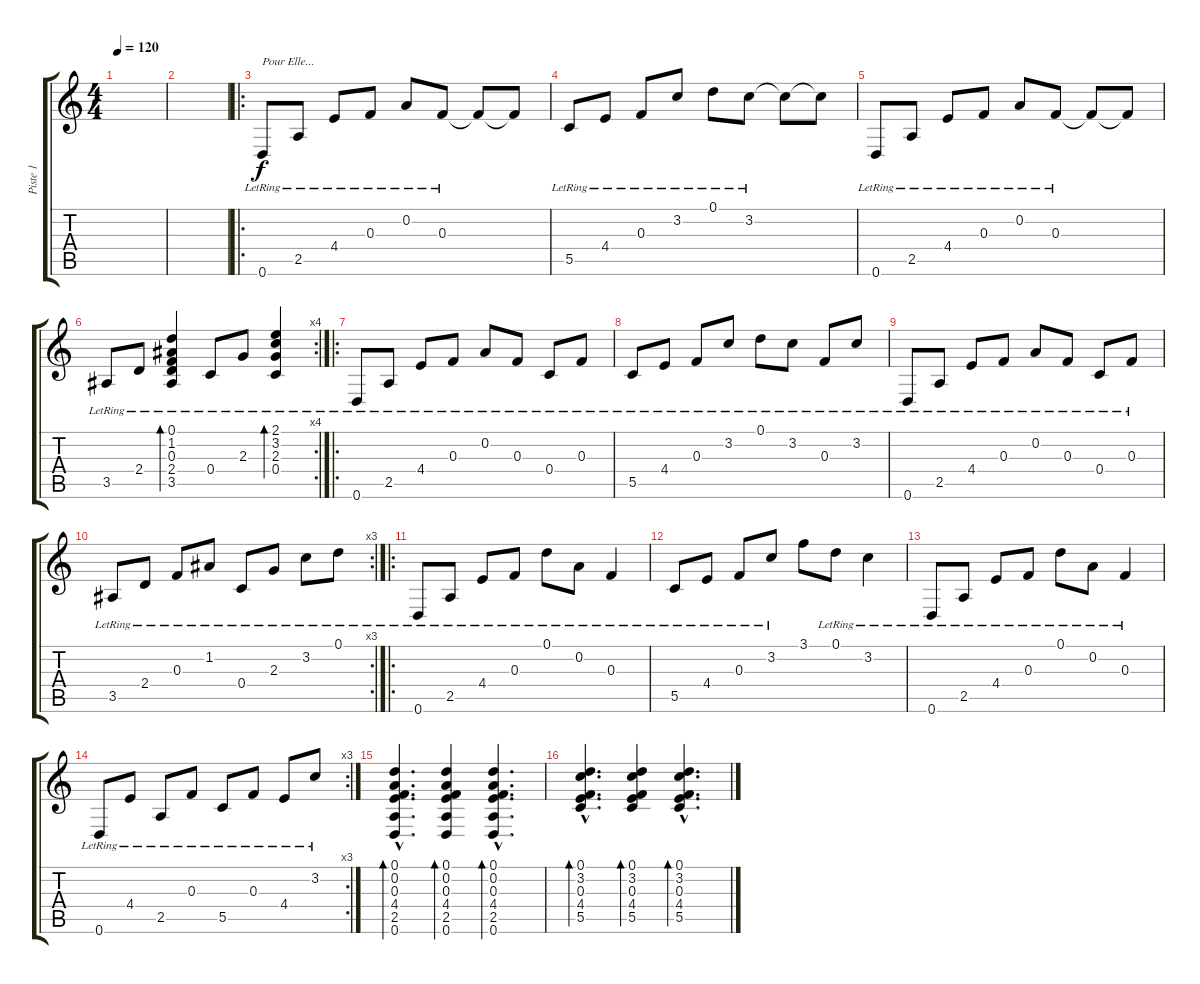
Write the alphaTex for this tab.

\track ("Piste 1" "Piste 1") {instrument acousticguitarsteel}
\staff {score tabs}
\tuning (D4 A3 F3 C3 G2 D2) {hide}
\ts (4 4)
\tempo 120
\clef g2
\ks c
|
|
\ro
0.6{lr}.8{txt "Pour Elle..." volume 10} 2.5{lr}.8 4.4{lr}.8 0.3{lr}.8 0.2{lr}.8 0.3{lr}.8 0.3{t}.8 0.3{t}.8 |
5.5{lr}.8 4.4{lr}.8 0.3{lr}.8 3.2{lr}.8 0.1{lr}.8 3.2{lr}.8 3.2{t}.8 3.2{t}.8 |
0.6{lr}.8 2.5{lr}.8 4.4{lr}.8 0.3{lr}.8 0.2{lr}.8 0.3{lr}.8 0.3{t}.8 0.3{t}.8 |
\rc 4
3.5{lr}.8 2.4{lr}.8 (0.1{lr} 1.2{lr} 0.3{lr} 2.4{lr} 3.5{lr}).4{bd 120} 0.4{lr}.8 2.3{lr}.8 (2.1{lr} 3.2{lr} 2.3{lr} 0.4{lr}).4{bd 120} |
\ro
0.6{lr}.8 2.5{lr}.8 4.4{lr}.8 0.3{lr}.8 0.2{lr}.8 0.3{lr}.8 0.4{lr}.8 0.3{lr}.8 |
5.5{lr}.8 4.4{lr}.8 0.3{lr}.8 3.2{lr}.8 0.1{lr}.8 3.2{lr}.8 0.3{lr}.8 3.2{lr}.8 |
0.6{lr}.8 2.5{lr}.8 4.4{lr}.8 0.3{lr}.8 0.2{lr}.8 0.3{lr}.8 0.4{lr}.8 0.3{lr}.8 |
\rc 3
3.5{lr}.8 2.4{lr}.8 0.3{lr}.8 1.2{lr}.8 0.4{lr}.8 2.3{lr}.8 3.2{lr}.8 0.1{lr}.8 |
\ro
0.6{lr}.8 2.5{lr}.8 4.4{lr}.8 0.3{lr}.8 0.1{lr}.8 0.2{lr}.8 0.3{lr}.4 |
5.5{lr}.8 4.4{lr}.8 0.3{lr}.8 3.2{lr}.8 3.1.8 0.1{lr}.8 3.2{lr}.4 |
0.6{lr}.8 2.5{lr}.8 4.4{lr}.8 0.3{lr}.8 0.1{lr}.8 0.2{lr}.8 0.3{lr}.4 |
\rc 3
0.6{lr}.8 4.4{lr}.8 2.5{lr}.8 0.3{lr}.8 5.5{lr}.8 0.3{lr}.8 4.4{lr}.8 3.2{lr}.8 |
(0.1{hac} 0.2{hac} 0.3{hac} 4.4{hac} 2.5{hac} 0.6{hac}).4{d bd 60} (0.1 0.2 0.3 4.4 2.5 0.6).4{bd 60} (0.1{hac} 0.2{hac} 0.3{hac} 4.4{hac} 2.5{hac} 0.6{hac}).4{d bd 60} |
(0.1{hac} 3.2{hac} 0.3{hac} 4.4{hac} 5.5{hac}).4{d bd 60} (0.1 3.2 0.3 4.4 5.5).4{bd 60} (0.1{hac} 3.2{hac} 0.3{hac} 4.4{hac} 5.5{hac}).4{d bd 60}
